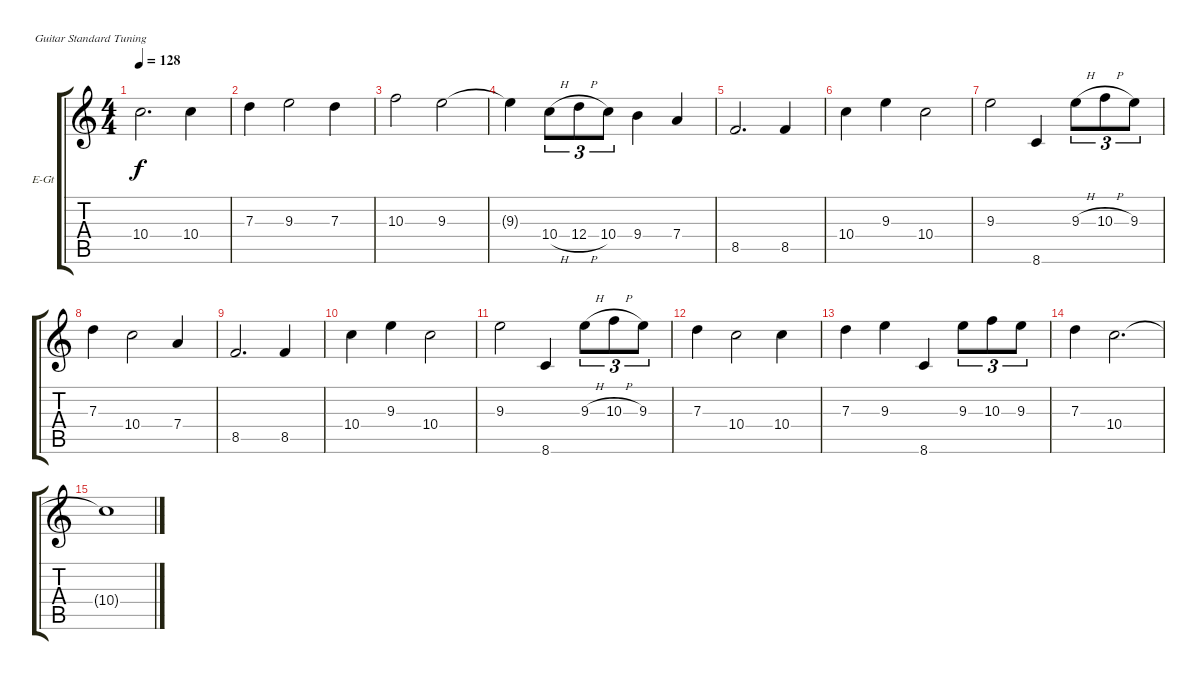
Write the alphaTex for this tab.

\bracketExtendMode groupsimilarinstruments
\firstSystemTrackNameOrientation horizontal
\otherSystemsTrackNameOrientation horizontal
\track ("Guitar" "E-Gt") {instrument overdrivenguitar}
\staff {score tabs}
\tuning (E4 B3 G3 D3 A2 E2)
\ts (4 4)
\tempo 128
\clef g2
\ks c
10.4.2{d dy f} 10.4.4 |
7.3.4 9.3.2 7.3.4 |
10.3.2 9.3.2 |
9.3{t}.4 10.4{h}.8{tu (3 2)} 12.4{h}.8{tu (3 2)} 10.4.8{tu (3 2)} 9.4.4 7.4.4 |
8.5.2{d} 8.5.4 |
10.4.4 9.3.4 10.4.2 |
9.3.2 8.6.4 9.3{h}.8{tu (3 2)} 10.3{h}.8{tu (3 2)} 9.3.8{tu (3 2)} |
7.3.4 10.4.2 7.4.4 |
8.5.2{d} 8.5.4 |
10.4.4 9.3.4 10.4.2 |
9.3.2 8.6.4 9.3{h}.8{tu (3 2)} 10.3{h}.8{tu (3 2)} 9.3.8{tu (3 2)} |
7.3.4 10.4.2 10.4.4 |
7.3.4 9.3.4 8.6.4 9.3.8{tu (3 2)} 10.3.8{tu (3 2)} 9.3.8{tu (3 2)} |
7.3.4 10.4.2{d} |
10.4{t}.1
